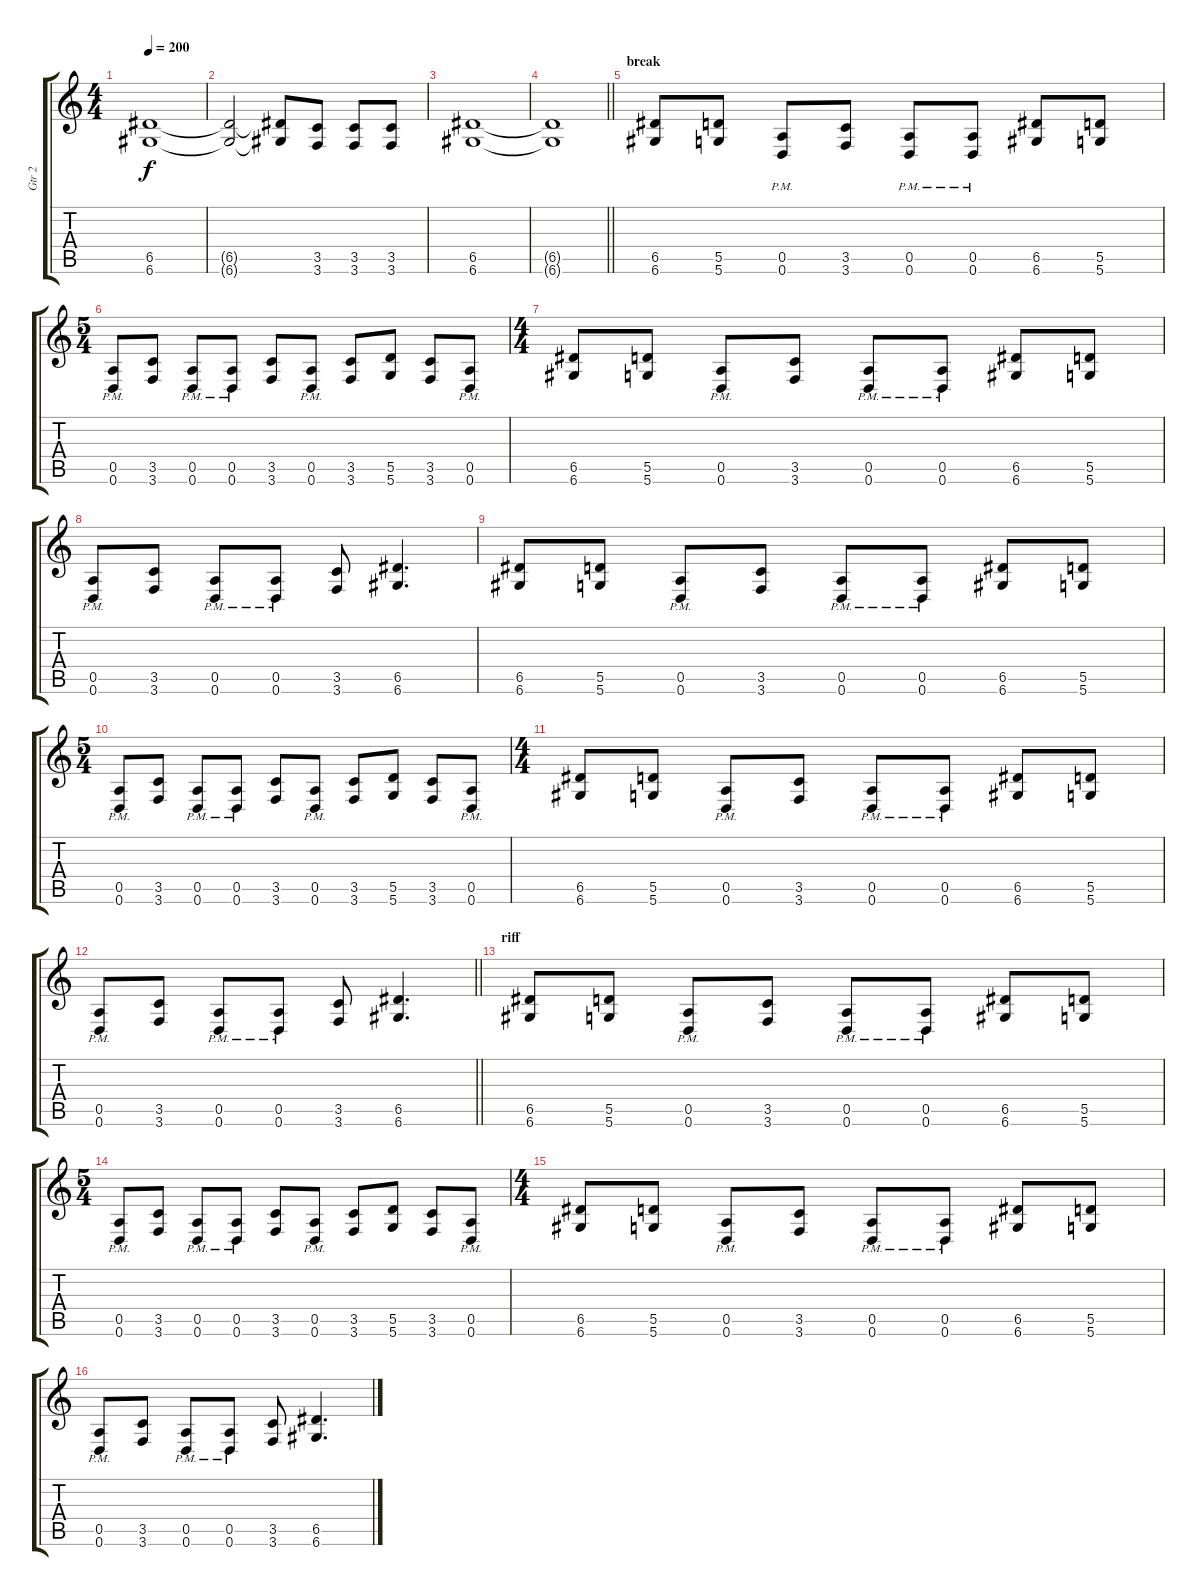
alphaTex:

\track ("Gtr 2" "Gtr 2") {instrument distortionguitar}
\staff {score tabs}
\tuning (E4 B3 G3 D3 A2 D2) {hide}
\ts (4 4)
\tempo 200
\clef g2
\ks c
(6.5 6.6).1{dy f} |
(6.5{t} 6.6{t}).2 (6.5{t} 6.6{t}).8 (3.5 3.6).8 (3.5 3.6).8 (3.5 3.6).8 |
(6.5 6.6).1 |
\barLineRight lightlight
(6.5{t} 6.6{t}).1 |
\section ("" "break")
(6.5 6.6).8 (5.5 5.6).8 (0.5{pm} 0.6{pm}).8 (3.5 3.6).8 (0.5{pm} 0.6{pm}).8 (0.5{pm} 0.6{pm}).8 (6.5 6.6).8 (5.5 5.6).8 |
\ts (5 4)
(0.5{pm} 0.6{pm}).8 (3.5 3.6).8 (0.5{pm} 0.6{pm}).8 (0.5{pm} 0.6{pm}).8 (3.5 3.6).8 (0.5{pm} 0.6{pm}).8 (3.5 3.6).8 (5.5 5.6).8 (3.5 3.6).8 (0.5{pm} 0.6{pm}).8 |
\ts (4 4)
(6.5 6.6).8 (5.5 5.6).8 (0.5{pm} 0.6{pm}).8 (3.5 3.6).8 (0.5{pm} 0.6{pm}).8 (0.5{pm} 0.6{pm}).8 (6.5 6.6).8 (5.5 5.6).8 |
(0.5{pm} 0.6{pm}).8 (3.5 3.6).8 (0.5{pm} 0.6{pm}).8 (0.5{pm} 0.6{pm}).8 (3.5 3.6).8 (6.5 6.6).4{d} |
(6.5 6.6).8 (5.5 5.6).8 (0.5{pm} 0.6{pm}).8 (3.5 3.6).8 (0.5{pm} 0.6{pm}).8 (0.5{pm} 0.6{pm}).8 (6.5 6.6).8 (5.5 5.6).8 |
\ts (5 4)
(0.5{pm} 0.6{pm}).8 (3.5 3.6).8 (0.5{pm} 0.6{pm}).8 (0.5{pm} 0.6{pm}).8 (3.5 3.6).8 (0.5{pm} 0.6{pm}).8 (3.5 3.6).8 (5.5 5.6).8 (3.5 3.6).8 (0.5{pm} 0.6{pm}).8 |
\ts (4 4)
(6.5 6.6).8 (5.5 5.6).8 (0.5{pm} 0.6{pm}).8 (3.5 3.6).8 (0.5{pm} 0.6{pm}).8 (0.5{pm} 0.6{pm}).8 (6.5 6.6).8 (5.5 5.6).8 |
\barLineRight lightlight
(0.5{pm} 0.6{pm}).8 (3.5 3.6).8 (0.5{pm} 0.6{pm}).8 (0.5{pm} 0.6{pm}).8 (3.5 3.6).8 (6.5 6.6).4{d} |
\section ("" "riff")
(6.5 6.6).8 (5.5 5.6).8 (0.5{pm} 0.6{pm}).8 (3.5 3.6).8 (0.5{pm} 0.6{pm}).8 (0.5{pm} 0.6{pm}).8 (6.5 6.6).8 (5.5 5.6).8 |
\ts (5 4)
(0.5{pm} 0.6{pm}).8 (3.5 3.6).8 (0.5{pm} 0.6{pm}).8 (0.5{pm} 0.6{pm}).8 (3.5 3.6).8 (0.5{pm} 0.6{pm}).8 (3.5 3.6).8 (5.5 5.6).8 (3.5 3.6).8 (0.5{pm} 0.6{pm}).8 |
\ts (4 4)
(6.5 6.6).8 (5.5 5.6).8 (0.5{pm} 0.6{pm}).8 (3.5 3.6).8 (0.5{pm} 0.6{pm}).8 (0.5{pm} 0.6{pm}).8 (6.5 6.6).8 (5.5 5.6).8 |
(0.5{pm} 0.6{pm}).8 (3.5 3.6).8 (0.5{pm} 0.6{pm}).8 (0.5{pm} 0.6{pm}).8 (3.5 3.6).8 (6.5 6.6).4{d}
